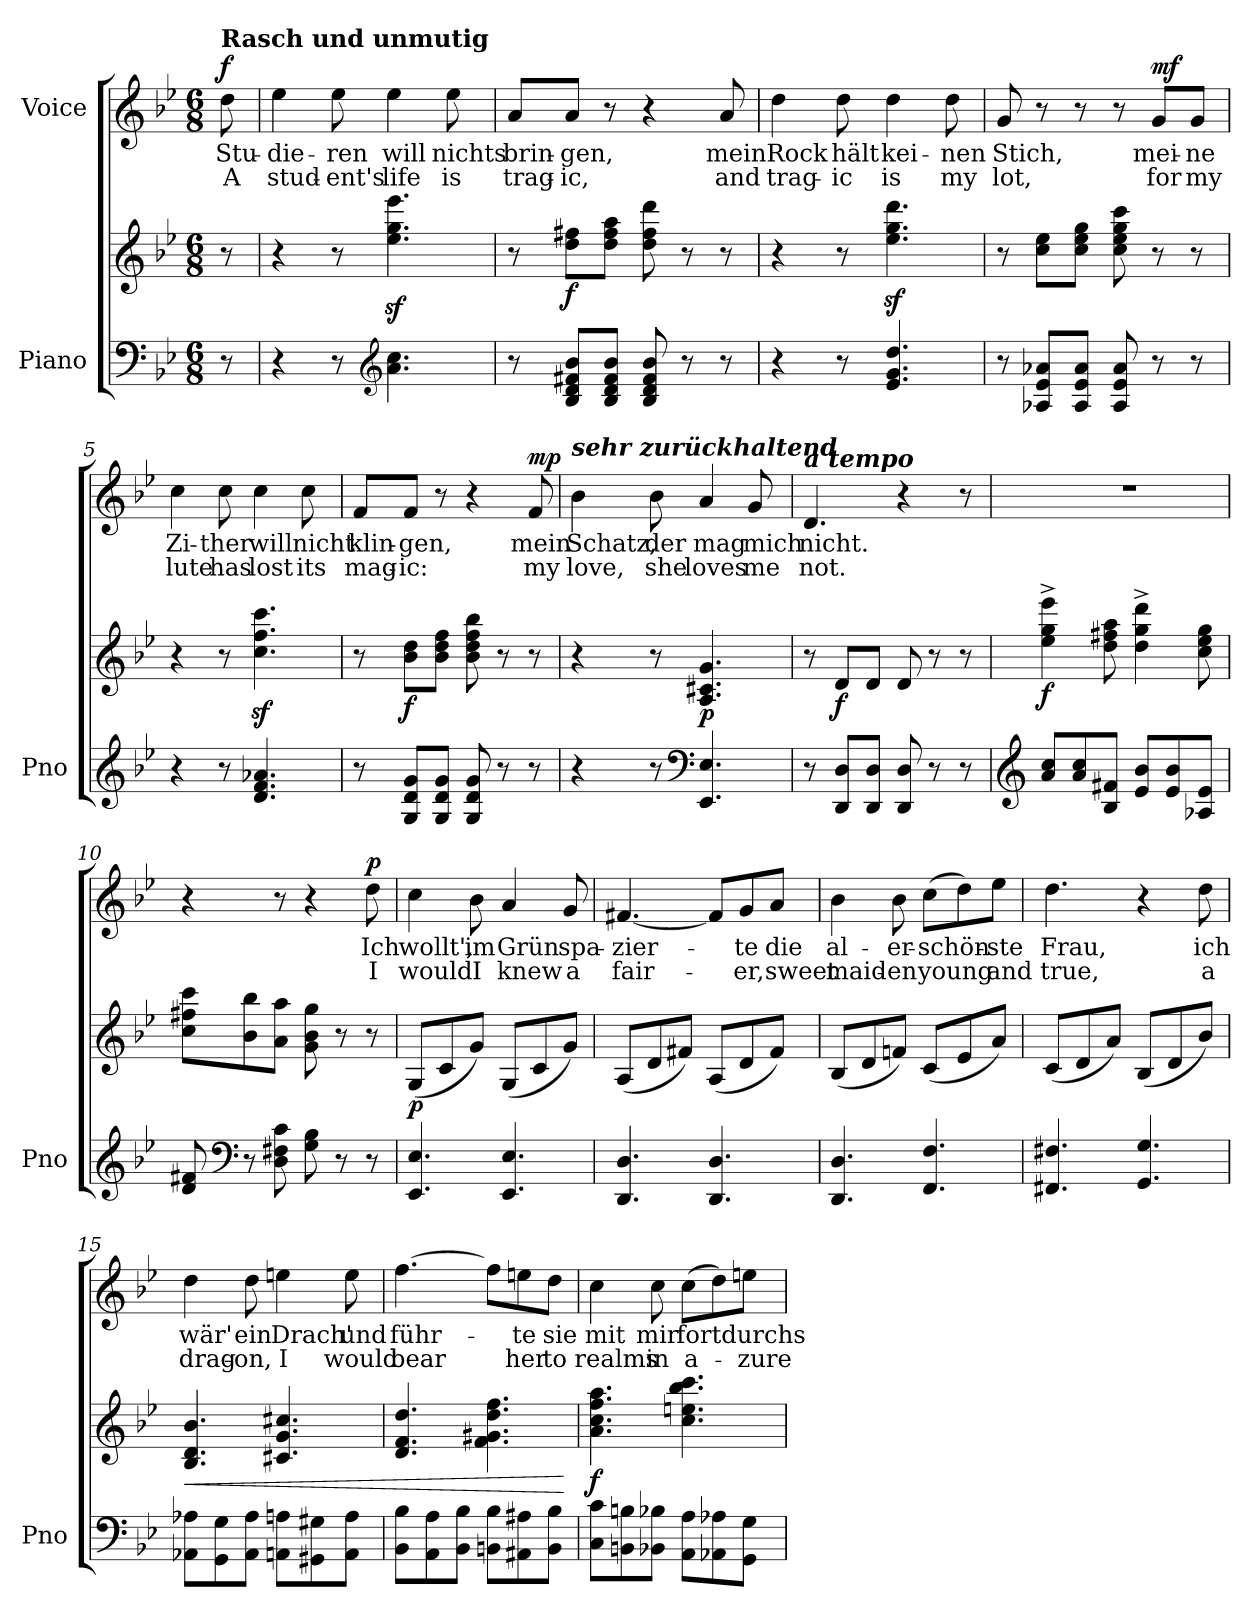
**kern	**kern	**dynam	**kern	**text	**text	**dynam
*part2	*part2	*part2	*part1	*part1	*part1	*part1
*staff3	*staff2	*staff2/3	*staff1	*staff1	*staff1	*staff1
*I"Piano	*	*	*I"Voice	*	*	*
*I'Pno	*	*	*	*	*	*
*clefF4	*clefG2	*	*clefG2	*	*	*
*k[b-e-]	*k[b-e-]	*	*k[b-e-]	*	*	*
*M6/8	*M6/8	*	*M6/8	*	*	*
=	=	=	=	=	=	=
!	!	!	!LO:TX:a:B:t=Rasch und unmutig	!	!	!
!	!	!	!	!LO:LY:b	!LO:LY:b	!LO:DY:a
8r	8r	.	8dd\	Stu-	A	f
=1	=1	=1	=1	=1	=1	=1
!	!	!	!	!LO:LY:b	!LO:LY:b	!
4r	4r	.	4ee-\	-die-	stud-	.
!	!	!	!	!LO:LY:b	!LO:LY:b	!
8r	8r	.	8ee-\	-ren	-ent's	.
*clefG2	*	*	*	*	*	*
!	!	!	!	!LO:LY:b	!LO:LY:b	!
4.a\ 4.cc\	4.ee-\z< 4.gg\z< 4.eee-\z<	.	4ee-\	will	life	.
!	!	!	!	!LO:LY:b	!LO:LY:b	!
.	.	.	8ee-\	nichts	is	.
=2	=2	=2	=2	=2	=2	=2
!	!	!	!	!LO:LY:b	!LO:LY:b	!
8r	8r	.	8a/L	brin-	trag-	.
!	!	!LO:DY:b	!	!LO:LY:b	!LO:LY:b	!
8B-/ 8d/ 8f#X/ 8b-/L	8dd\ 8ff#X\L	f	8a/J	-gen,	-ic,	.
8B-/ 8d/ 8f#/ 8b-/J	8dd\ 8ff#\ 8aa\J	.	8r	.	.	.
8B-/ 8d/ 8f#/ 8b-/	8dd\ 8ff#\ 8ddd\	.	4r	.	.	.
8r	8r	.	.	.	.	.
!	!	!	!	!LO:LY:b	!LO:LY:b	!
8r	8r	.	8a/	mein	and	.
=3	=3	=3	=3	=3	=3	=3
!	!	!	!	!LO:LY:b	!LO:LY:b	!
4r	4r	.	4dd\	Rock	trag-	.
!	!	!	!	!LO:LY:b	!LO:LY:b	!
8r	8r	.	8dd\	hält	-ic	.
!	!	!	!	!LO:LY:b	!LO:LY:b	!
4.e-/ 4.g/ 4.dd/	4.ee-\z< 4.gg\z< 4.ddd\z<	.	4dd\	kei-	is	.
!	!	!	!	!LO:LY:b	!LO:LY:b	!
.	.	.	8dd\	-nen	my	.
!!LO:LB:g=z
=4	=4	=4	=4	=4	=4	=4
!	!	!	!	!LO:LY:b	!LO:LY:b	!
8r	8r	.	8g/	Stich,	lot,	.
8A-X/ 8e-/ 8a-X/L	8cc\ 8ee-\L	.	8r	.	.	.
8A-/ 8e-/ 8a-/J	8cc\ 8ee-\ 8gg\J	.	8r	.	.	.
8A-/ 8e-/ 8a-/	8cc\ 8ee-\ 8gg\ 8ccc\	.	8r	.	.	.
*	*	*	*MM110	*	*	*
!	!	!	!	!LO:LY:b	!LO:LY:b	!LO:DY:a
8r	8r	.	8g/L	mei-	for	mf
!	!	!	!	!LO:LY:b	!LO:LY:b	!
8r	8r	.	8g/J	-ne	my	.
=5	=5	=5	=5	=5	=5	=5
!	!	!	!	!LO:LY:b	!LO:LY:b	!
4r	4r	.	4cc\	Zi-	lute	.
!	!	!	!	!LO:LY:b	!LO:LY:b	!
8r	8r	.	8cc\	-ther	has	.
!	!	!	!	!LO:LY:b	!LO:LY:b	!
4.d/ 4.f/ 4.a-X/	4.cc\z< 4.ff\z< 4.ccc\z<	.	4cc\	will	lost	.
!	!	!	!	!LO:LY:b	!LO:LY:b	!
.	.	.	8cc\	nicht	its	.
=6	=6	=6	=6	=6	=6	=6
!	!	!	!	!LO:LY:b	!LO:LY:b	!
8r	8r	.	8f/L	klin-	mag-	.
!	!	!LO:DY:b	!	!LO:LY:b	!LO:LY:b	!
8G/ 8d/ 8g/L	8b-\ 8dd\L	f	8f/J	-gen,	-ic:	.
8G/ 8d/ 8g/J	8b-\ 8dd\ 8ff\J	.	8r	.	.	.
8G/ 8d/ 8g/	8b-\ 8dd\ 8ff\ 8bb-\	.	4r	.	.	.
8r	8r	.	.	.	.	.
!	!	!	!	!LO:LY:b	!LO:LY:b	!LO:DY:a
8r	8r	.	8f/	mein	my	mp
=7	=7	=7	=7	=7	=7	=7
!	!	!	!LO:TX:a:Bi:t=sehr zurückhaltend	!	!	!
!	!	!	!	!LO:LY:b	!LO:LY:b	!
4r	4r	.	4b-\	Schatz,	love,	.
!	!	!	!	!LO:LY:b	!LO:LY:b	!
8r	8r	.	8b-\	der	she	.
*clefF4	*	*	*	*	*	*
*	*	*	*MM85	*	*	*
!	!	!LO:DY:b	!	!LO:LY:b	!LO:LY:b	!
4.EE-/ 4.E-/	4.A/ 4.c#X/ 4.g/	p	4a/	mag	loves	.
!	!	!	!	!LO:LY:b	!LO:LY:b	!
.	.	.	8g/	mich	me	.
!!LO:LB:g=z
=8	=8	=8	=8	=8	=8	=8
!	!	!	!LO:TX:a:Bi:t=a tempo	!	!	!
!	!	!	!	!LO:LY:b	!LO:LY:b	!
8r	8r	.	4.d/	nicht.	not.	.
!	!	!LO:DY:b	!	!	!	!
8DD/ 8D/L	8d/L	f	.	.	.	.
8DD/ 8D/J	8d/J	.	.	.	.	.
8DD/ 8D/	8d/	.	4r	.	.	.
8r	8r	.	.	.	.	.
8r	8r	.	8r	.	.	.
=9	=9	=9	=9	=9	=9	=9
*clefG2	*	*	*	*	*	*
!	!	!LO:DY:b	!	!	!	!
8a/ 8cc/L	4ee-\^ 4gg\^ 4eee-\^	f	2.r	.	.	.
8a/ 8cc/	.	.	.	.	.	.
8B-/ 8f#X/J	8dd\ 8ff#X\ 8aa\	.	.	.	.	.
8e-/ 8b-/L	4dd\^ 4gg\^ 4ddd\^	.	.	.	.	.
8e-/ 8b-/	.	.	.	.	.	.
8A-X/ 8e-/J	8cc\ 8ee-\ 8gg\	.	.	.	.	.
=10	=10	=10	=10	=10	=10	=10
8d/ 8f#X/	8cc\ 8ff#X\ 8ccc\L	.	4r	.	.	.
*clefF4	*	*	*	*	*	*
8r	8b-\ 8bb-\	.	.	.	.	.
8D\ 8F#X\ 8c\	8a\ 8aa\J	.	8r	.	.	.
8G\ 8B-\	8g\ 8b-\ 8gg\	.	4r	.	.	.
8r	8r	.	.	.	.	.
!	!	!	!	!LO:LY:b	!LO:LY:b	!LO:DY:a
8r	8r	.	8dd\	Ich	I	p
=11	=11	=11	=11	=11	=11	=11
!	!	!LO:DY:a=2	!	!LO:LY:b	!LO:LY:b	!
4.EE-/ 4.E-/	(<8G/L	p	4cc\	wollt',	would	.
.	8c/	.	.	.	.	.
!	!	!	!	!LO:LY:b	!LO:LY:b	!
.	8g/J)	.	8b-\	im	I	.
!	!	!	!	!LO:LY:b	!LO:LY:b	!
4.EE-/ 4.E-/	(<8G/L	.	4a/	Grün	knew	.
.	8c/	.	.	.	.	.
!	!	!	!	!LO:LY:b	!LO:LY:b	!
.	8g/J)	.	8g/	spa-	a	.
=12	=12	=12	=12	=12	=12	=12
!	!	!	!	!LO:LY:b	!LO:LY:b	!
4.DD/ 4.D/	(<8A/L	.	[4.f#X/	-zier-	fair-	.
.	8d/	.	.	.	.	.
.	8f#X/J)	.	.	.	.	.
4.DD/ 4.D/	(<8A/L	.	8f#/L]	.	.	.
!	!	!	!	!LO:LY:b	!LO:LY:b	!
.	8d/	.	8g/	-te	-er,	.
!	!	!	!	!LO:LY:b	!LO:LY:b	!
.	8f#/J)	.	8a/J	die	sweet	.
!!LO:LB:g=z
=13	=13	=13	=13	=13	=13	=13
!	!	!	!	!LO:LY:b	!LO:LY:b	!
4.DD/ 4.D/	(<8B-/L	.	4b-\	al-	maid-	.
.	8d/	.	.	.	.	.
!	!	!	!	!LO:LY:b	!LO:LY:b	!
.	8fn/J)	.	8b-\	-er-	-en	.
!	!	!	!	!LO:LY:b	!LO:LY:b	!
4.FF/ 4.F/	(<8c/L	.	(>8cc\L	-schön-	young	.
.	8e-/	.	8dd\)	.	.	.
!	!	!	!	!LO:LY:b	!LO:LY:b	!
.	8a/J)	.	8ee-\J	-ste	and	.
=14	=14	=14	=14	=14	=14	=14
!	!	!	!	!LO:LY:b	!LO:LY:b	!
4.FF#X/ 4.F#X/	(<8c/L	.	4.dd\	Frau,	true,	.
.	8d/	.	.	.	.	.
.	8a/J)	.	.	.	.	.
4.GG/ 4.G/	(<8B-/L	.	4r	.	.	.
.	8d/	.	.	.	.	.
!	!	!	!	!LO:LY:b	!LO:LY:b	!
.	8b-/J)	.	8dd\	ich	a	.
=15	=15	=15	=15	=15	=15	=15
!	!	!LO:HP:b	!	!LO:LY:b	!LO:LY:b	!
8AA-X\ 8A-X\L	4.B-/ 4.d/ 4.b-/	<	4dd\	wär'	drag-	.
8GG\ 8G\	.	.	.	.	.	.
!	!	!	!	!LO:LY:b	!LO:LY:b	!
8AA-\ 8A-\J	.	.	8dd\	ein	-on,	.
!	!	!	!	!LO:LY:b	!LO:LY:b	!
8AAn\ 8An\L	4.c#X/ 4.g/ 4.cc#X/	.	4een\	Drach'	I	.
8GG#X\ 8G#X\	.	.	.	.	.	.
!	!	!	!	!LO:LY:b	!LO:LY:b	!
8AA\ 8A\J	.	.	8ee\	und	would	.
=16	=16	=16	=16	=16	=16	=16
!	!	!	!	!LO:LY:b	!LO:LY:b	!
8BB-\ 8B-\L	4.d/ 4.f/ 4.dd/	.	[4.ff\	führ-	bear	.
8AA\ 8A\	.	.	.	.	.	.
8BB-\ 8B-\J	.	.	.	.	.	.
8BBn\ 8B-\L	4.f\ 4.g#X\ 4.dd\ 4.ff\	.	8ff\L]	.	.	.
!	!	!	!	!LO:LY:b	!LO:LY:b	!
8AA#X\ 8A#X\	.	.	8een\	-te	her	.
!	!	!	!	!LO:LY:b	!LO:LY:b	!
8BB\ 8B-\J	.	.	8dd\J	sie	to	.
.	.	[	.	.	.	.
!!LO:PB:g=z
=17	=17	=17	=17	=17	=17	=17
!	!	!LO:DY:b	!	!LO:LY:b	!LO:LY:b	!
8C\ 8c\L	4.a\ 4.cc\ 4.ff\ 4.aa\	f	4cc\	mit	realms	.
8BBn\ 8Bn\	.	.	.	.	.	.
!	!	!	!	!LO:LY:b	!LO:LY:b	!
8BB-X\ 8B-X\J	.	.	8cc\	mir	in	.
!	!	!	!	!LO:LY:b	!LO:LY:b	!
8AA\ 8A\L	4.cc\ 4.een\ 4.bb-\ 4.ccc\	.	(>8cc\L	fort	a-	.
8AA-X\ 8A-X\	.	.	8dd\)	.	.	.
!	!	!	!	!LO:LY:b	!LO:LY:b	!
8GG\ 8G\J	.	.	8een\J	durchs	-zure	.
=	=	=	=	=	=	=
*-	*-	*-	*-	*-	*-	*-
